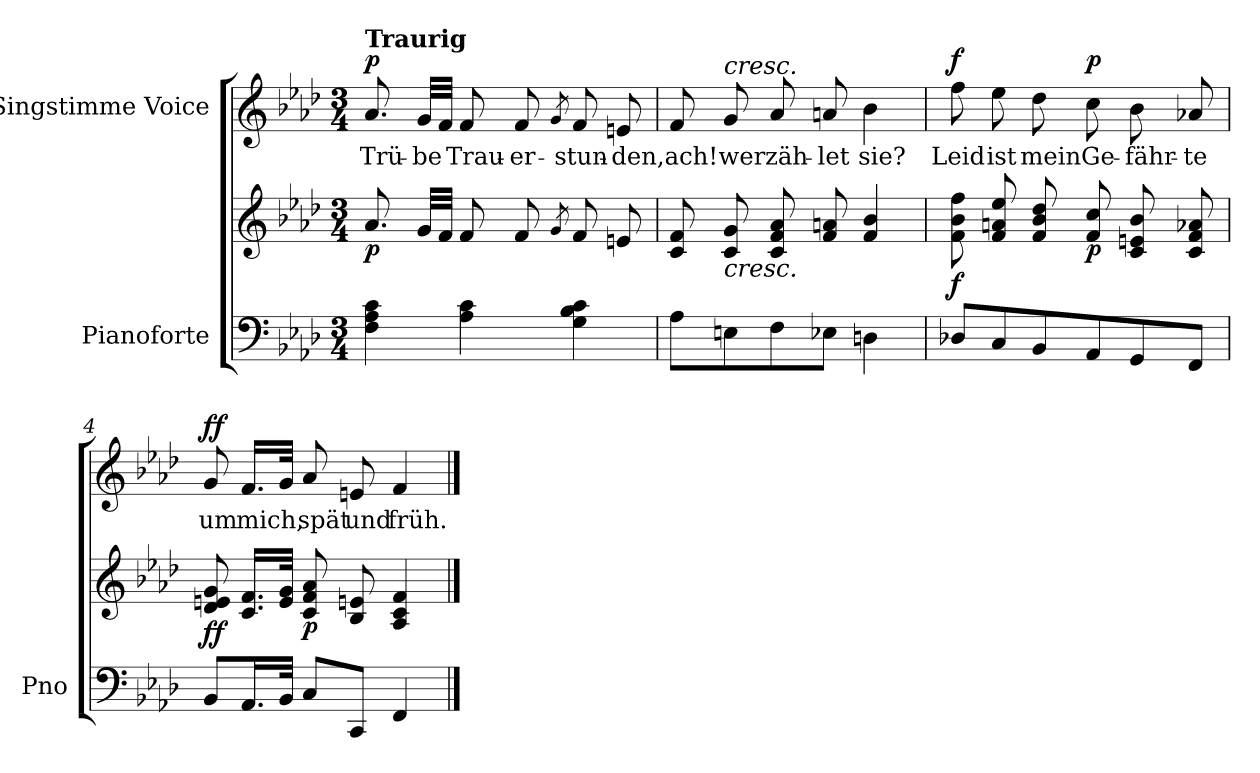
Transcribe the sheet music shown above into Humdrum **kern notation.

**kern	**kern	**dynam	**kern	**text	**dynam
*part2	*part2	*part2	*part1	*part1	*part1
*staff3	*staff2	*staff2/3	*staff1	*staff1	*staff1
*I"Pianoforte	*	*	*I"Singstimme Voice	*	*
*I'Pno	*	*	*	*	*
*clefF4	*clefG2	*	*clefG2	*	*
*k[b-e-a-d-]	*k[b-e-a-d-]	*	*k[b-e-a-d-]	*	*
*M3/4	*M3/4	*	*M3/4	*	*
=1	=1	=1	=1	=1	=1
!	!	!	!LO:TX:a:B:t=Traurig	!	!
!	!	!LO:DY:b	!	!LO:LY:b	!LO:DY:a
4F\ 4A-\ 4c\	8.a-/	p	8.a-/	Trü-	p
!	!	!	!	!LO:LY:b	!
.	32g/LLL	.	32g/LLL	-be	.
.	32f/JJJ	.	32f/JJJ	.	.
!	!	!	!	!LO:LY:b	!
4A-\ 4c\	8f/	.	8f/	Trau-	.
!	!	!	!	!LO:LY:b	!
.	8f/	.	8f/	-er-	.
.	8qg/	.	8qg/	.	.
!	!	!	!	!LO:LY:b	!
4G\ 4B-\ 4c\	8f/	.	8f/	-stun-	.
!	!	!	!	!LO:LY:b	!
.	8en/	.	8en/	-den,	.
=2	=2	=2	=2	=2	=2
!	!	!	!	!LO:LY:b	!
8A-\L	8c/ 8f/	.	8f/	ach!	.
!	!	!	!LO:TX:a:i:t=cresc.	!	!
!	!LO:TX:b:i:t=cresc.	!	!	!	!
!	!	!	!	!LO:LY:b	!
8En\	8c/ 8g/	.	8g/	wer	.
!	!	!	!	!LO:LY:b	!
8F\	8c/ 8f/ 8a-/	.	8a-/	zäh-	.
!	!	!	!	!LO:LY:b	!
8E-X\J	8f/ 8an/	.	8an/	-let	.
!	!	!	!	!LO:LY:b	!
4Dn\	4f/ 4b-/	.	4b-\	sie?	.
!!LO:LB:g=z
=3	=3	=3	=3	=3	=3
!	!	!LO:DY:b	!	!LO:LY:b	!LO:DY:a
8D-X/L	8f\ 8b-\ 8ff\	f	8ff\	Leid	f
!	!	!	!	!LO:LY:b	!
8C/	8f/ 8an/ 8ee-/	.	8ee-\	ist	.
!	!	!	!	!LO:LY:b	!
8BB-/	8f/ 8b-/ 8dd-/	.	8dd-\	mein	.
!	!	!LO:DY:b	!	!LO:LY:b	!LO:DY:a
8AA-/	8f/ 8cc/	p	8cc\	Ge-	p
!	!	!	!	!LO:LY:b	!
8GG/	8c/ 8en/ 8b-/	.	8b-\	-fähr-	.
!	!	!	!	!LO:LY:b	!
8FF/J	8c/ 8f/ 8a-X/	.	8a-X/	-te	.
=4	=4	=4	=4	=4	=4
!	!	!LO:DY:b	!	!LO:LY:b	!LO:DY:a
8BB-/L	8d-/ 8en/ 8g/	ff	8g/	um	ff
!	!	!	!	!LO:LY:b	!
16.AA-/L	16.c/ 16.f/LL	.	16.f/LL	mich,	.
32BB-/JJk	32e/ 32g/JJk	.	32g/JJk	.	.
!	!	!LO:DY:b	!	!LO:LY:b	!
8C/L	8c/ 8f/ 8a-/	p	8a-/	spät	.
!	!	!	!	!LO:LY:b	!
8CC/J	8B-/ 8en/	.	8en/	und	.
!	!	!	!	!LO:LY:b	!
4FF/	4A-/ 4c/ 4f/	.	4f/	früh.	.
==	==	==	==	==	==
*-	*-	*-	*-	*-	*-
